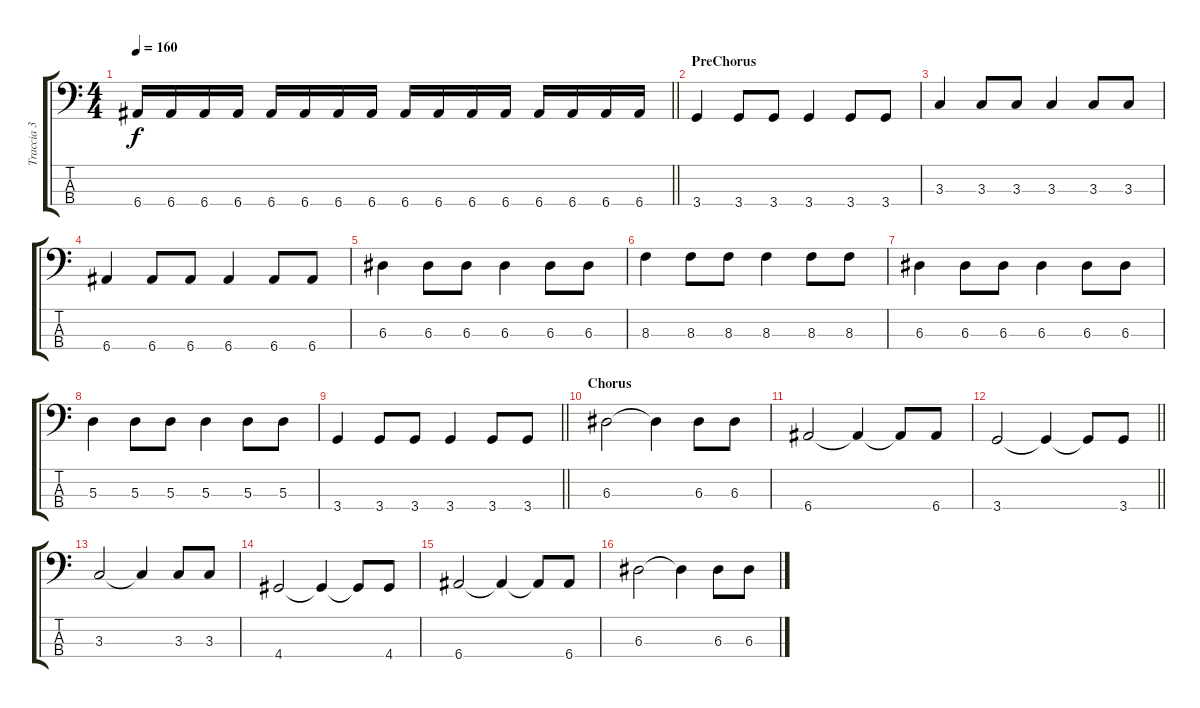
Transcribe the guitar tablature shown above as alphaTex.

\track ("Traccia 3" "Traccia 3") {instrument electricbassfinger}
\staff {score tabs}
\tuning (G2 D2 A1 E1) {hide}
\ts (4 4)
\tempo 160
\clef f4
\barLineRight lightlight
\ks c
6.4.16{dy f} 6.4.16 6.4.16 6.4.16 6.4.16 6.4.16 6.4.16 6.4.16 6.4.16 6.4.16 6.4.16 6.4.16 6.4.16 6.4.16 6.4.16 6.4.16 |
\section ("" "PreChorus")
3.4.4 3.4.8 3.4.8 3.4.4 3.4.8 3.4.8 |
3.3.4 3.3.8 3.3.8 3.3.4 3.3.8 3.3.8 |
6.4.4 6.4.8 6.4.8 6.4.4 6.4.8 6.4.8 |
6.3.4 6.3.8 6.3.8 6.3.4 6.3.8 6.3.8 |
8.3.4 8.3.8 8.3.8 8.3.4 8.3.8 8.3.8 |
6.3.4 6.3.8 6.3.8 6.3.4 6.3.8 6.3.8 |
5.3.4 5.3.8 5.3.8 5.3.4 5.3.8 5.3.8 |
\barLineRight lightlight
3.4.4 3.4.8 3.4.8 3.4.4 3.4.8 3.4.8 |
\section ("" "Chorus")
6.3.2 6.3{t}.4 6.3.8 6.3.8 |
6.4.2 6.4{t}.4 6.4{t}.8 6.4.8 |
\barLineRight lightlight
3.4.2 3.4{t}.4 3.4{t}.8 3.4.8 |
3.3.2 3.3{t}.4 3.3.8 3.3.8 |
4.4.2 4.4{t}.4 4.4{t}.8 4.4.8 |
6.4.2 6.4{t}.4 6.4{t}.8 6.4.8 |
6.3.2 6.3{t}.4 6.3.8 6.3.8
